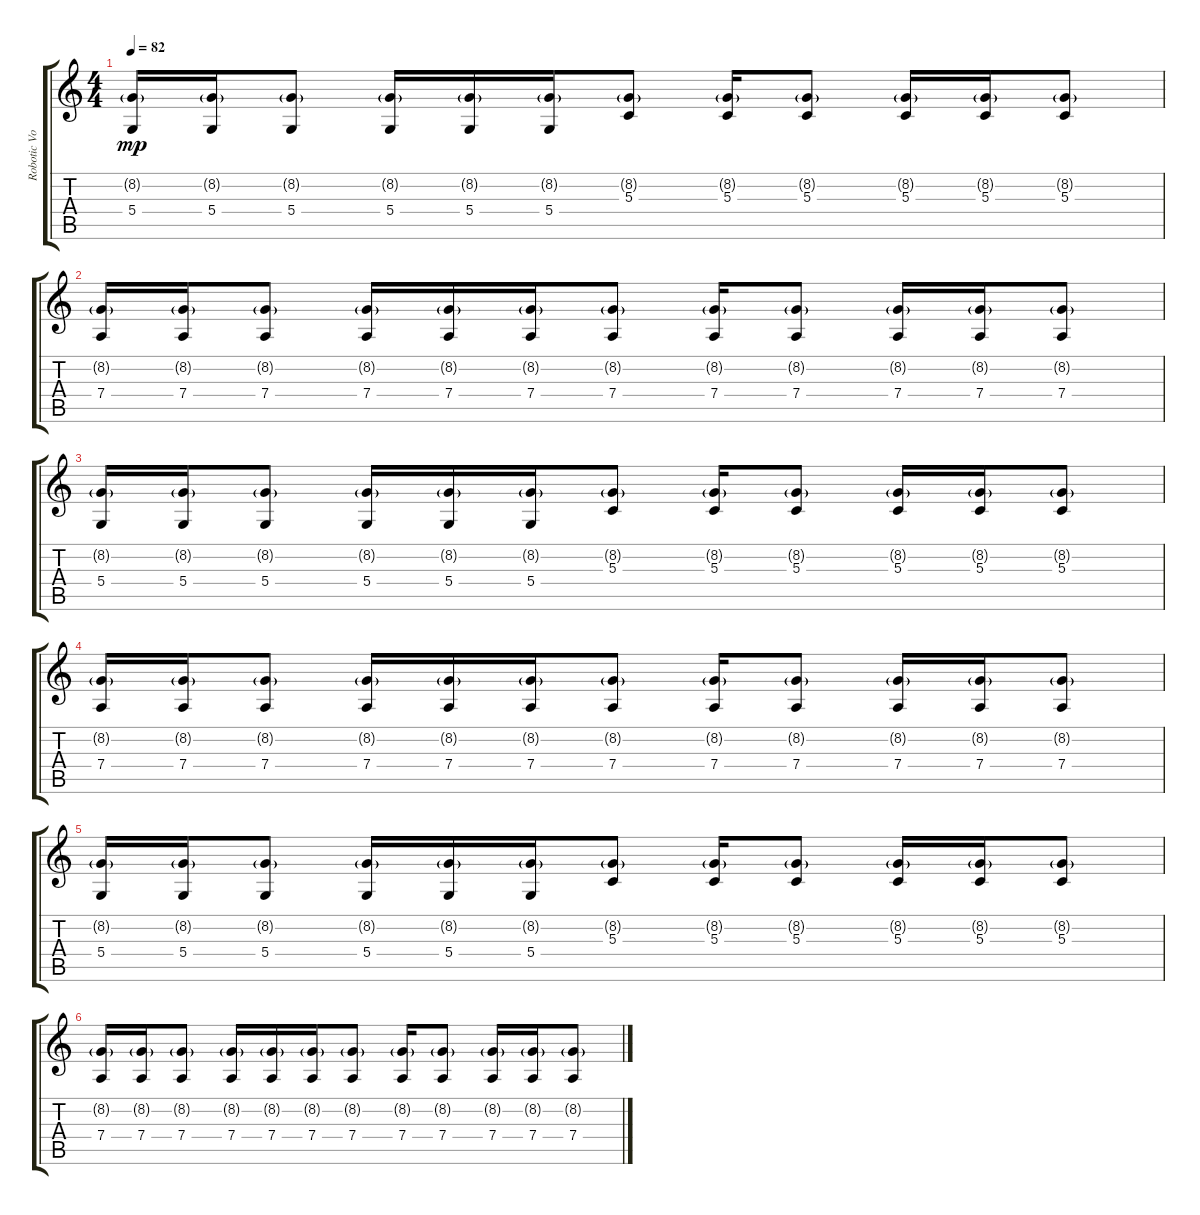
\track ("Robotic Vocals (2d)" "Robotic Vo") {instrument lead1square}
\staff {score tabs}
\tuning (E4 B3 G3 D3 A2 E2) {hide}
\ts (4 4)
\tempo 82
\clef g2
\ks c
(8.2{g} 5.4).16{dy mp} (8.2{g} 5.4).16 (8.2{g} 5.4).8 (8.2{g} 5.4).16 (8.2{g} 5.4).16 (8.2{g} 5.4).16 (8.2{g} 5.3).8 (8.2{g} 5.3).16 (8.2{g} 5.3).8 (8.2{g} 5.3).16 (8.2{g} 5.3).16 (8.2{g} 5.3).8 |
(8.2{g} 7.4).16 (8.2{g} 7.4).16 (8.2{g} 7.4).8 (8.2{g} 7.4).16 (8.2{g} 7.4).16 (8.2{g} 7.4).16 (8.2{g} 7.4).8 (8.2{g} 7.4).16 (8.2{g} 7.4).8 (8.2{g} 7.4).16 (8.2{g} 7.4).16 (8.2{g} 7.4).8 |
(8.2{g} 5.4).16 (8.2{g} 5.4).16 (8.2{g} 5.4).8 (8.2{g} 5.4).16 (8.2{g} 5.4).16 (8.2{g} 5.4).16 (8.2{g} 5.3).8 (8.2{g} 5.3).16 (8.2{g} 5.3).8 (8.2{g} 5.3).16 (8.2{g} 5.3).16 (8.2{g} 5.3).8 |
(8.2{g} 7.4).16 (8.2{g} 7.4).16 (8.2{g} 7.4).8 (8.2{g} 7.4).16 (8.2{g} 7.4).16 (8.2{g} 7.4).16 (8.2{g} 7.4).8 (8.2{g} 7.4).16 (8.2{g} 7.4).8 (8.2{g} 7.4).16 (8.2{g} 7.4).16 (8.2{g} 7.4).8 |
(8.2{g} 5.4).16 (8.2{g} 5.4).16 (8.2{g} 5.4).8 (8.2{g} 5.4).16 (8.2{g} 5.4).16 (8.2{g} 5.4).16 (8.2{g} 5.3).8 (8.2{g} 5.3).16 (8.2{g} 5.3).8 (8.2{g} 5.3).16 (8.2{g} 5.3).16 (8.2{g} 5.3).8 |
(8.2{g} 7.4).16 (8.2{g} 7.4).16 (8.2{g} 7.4).8 (8.2{g} 7.4).16 (8.2{g} 7.4).16 (8.2{g} 7.4).16 (8.2{g} 7.4).8 (8.2{g} 7.4).16 (8.2{g} 7.4).8 (8.2{g} 7.4).16 (8.2{g} 7.4).16 (8.2{g} 7.4).8
